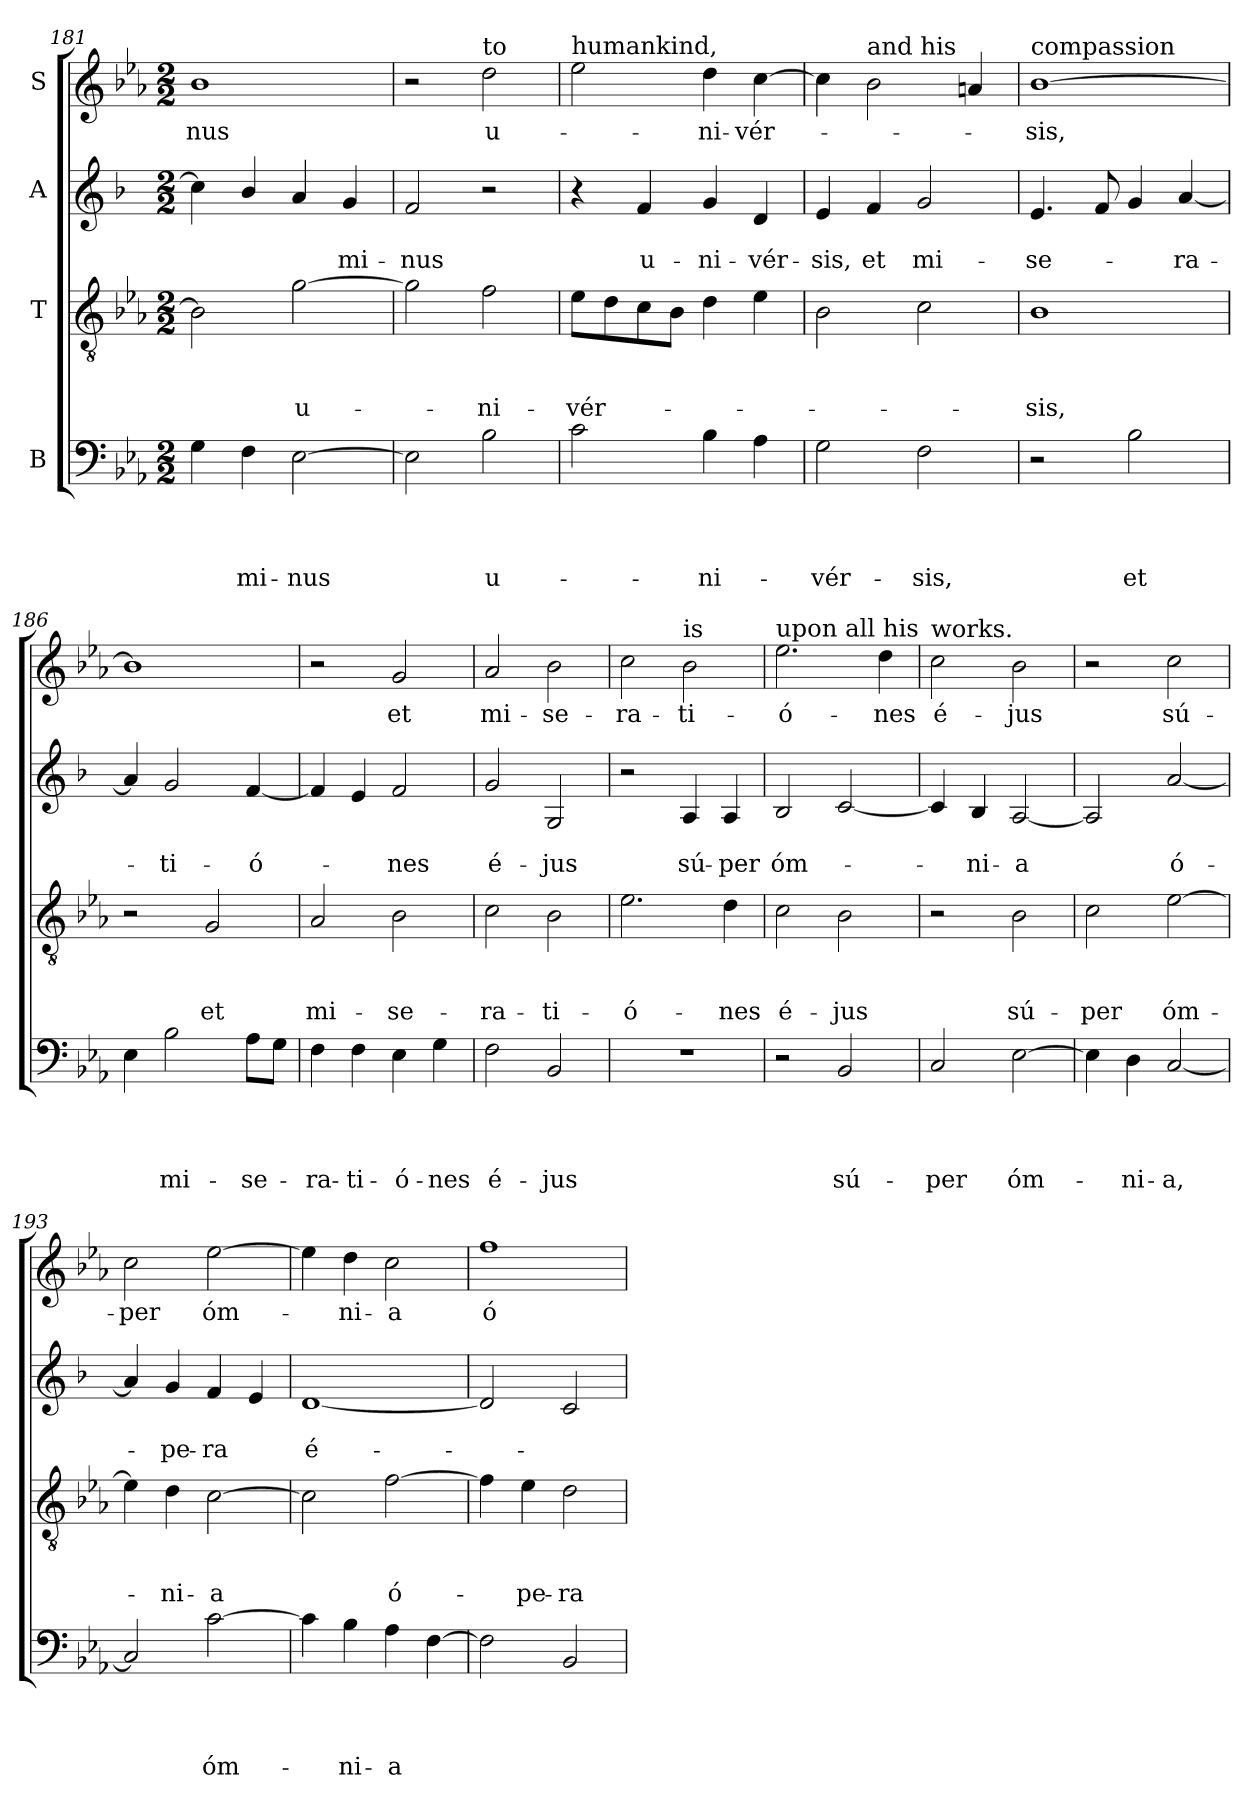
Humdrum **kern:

**kern	**text	**text	**text	**text	**kern	**text	**text	**text	**kern	**text	**text	**kern	**text
*part4	*part4	*part4	*part4	*part4	*part3	*part3	*part3	*part3	*part2	*part2	*part2	*part1	*part1
*staff4	*staff4	*staff4	*staff4	*staff4	*staff3	*staff3	*staff3	*staff3	*staff2	*staff2	*staff2	*staff1	*staff1
*I"B	*	*	*	*	*I"T	*	*	*	*I"A	*	*	*I"S	*
*clefF4	*	*	*	*	*clefGv2	*	*	*	*clefG2	*	*	*clefG2	*
*	*	*	*	*	*	*	*	*	*ITrd1c2	*	*	*	*
*k[b-e-a-]	*	*	*	*	*k[b-e-a-]	*	*	*	*k[b-e-a-]	*	*	*k[b-e-a-]	*
*E-:	*	*	*	*	*E-:	*	*	*	*E-:	*	*	*E-:	*
*M2/2	*	*	*	*	*M2/2	*	*	*	*M2/2	*	*	*M2/2	*
=181	=181	=181	=181	=181	=181	=181	=181	=181	=181	=181	=181	=181	=181
!	!	!	!	!	!	!	!	!	!	!	!	!	!LO:LY:b
4G\	.	.	.	.	2B-\]	.	.	.	4b-\]	.	.	1b-	-nus
!	!	!	!	!LO:LY:b	!	!	!	!	!	!	!	!	!
4F\	.	.	.	-mi-	.	.	.	.	4a-/	.	.	.	.
!	!	!	!	!LO:LY:b	!	!	!	!LO:LY:b	!	!	!	!	!
[2E-\	.	.	.	-nus	[2g\	.	.	u-	4g/	.	.	.	.
!	!	!	!	!	!	!	!	!	!	!	!LO:LY:b	!	!
.	.	.	.	.	.	.	.	.	4f/	.	-mi-	.	.
=182	=182	=182	=182	=182	=182	=182	=182	=182	=182	=182	=182	=182	=182
!	!	!	!	!	!	!	!	!	!	!	!LO:LY:b	!	!
2E-\]	.	.	.	.	2g\]	.	.	.	2e-/	.	-nus	2r	.
!	!	!	!	!	!	!	!	!	!	!	!	!LO:TX:a:t=to	!
!	!	!	!	!LO:LY:b	!	!	!	!LO:LY:b	!	!	!	!	!LO:LY:b
2B-\	.	.	.	u-	2f\	.	.	-ni-	2r	.	.	2dd\	u-
=183	=183	=183	=183	=183	=183	=183	=183	=183	=183	=183	=183	=183	=183
!	!	!	!	!	!	!	!	!	!	!	!	!LO:TX:a:t=humankind,	!
!	!	!	!	!	!	!	!	!LO:LY:b	!	!	!	!	!
2c\	.	.	.	.	8e-\L	.	.	-vér-	4r	.	.	2ee-\	.
.	.	.	.	.	8d\	.	.	.	.	.	.	.	.
!	!	!	!	!	!	!	!	!	!	!	!LO:LY:b	!	!
.	.	.	.	.	8c\	.	.	.	4e-/	.	u-	.	.
.	.	.	.	.	8B-\J	.	.	.	.	.	.	.	.
!	!	!	!	!LO:LY:b	!	!	!	!	!	!	!LO:LY:b	!	!LO:LY:b
4B-\	.	.	.	-ni-	4d\	.	.	.	4f/	.	-ni-	4dd\	-ni-
!	!	!	!	!	!	!	!	!	!	!	!LO:LY:b	!	!LO:LY:b
4A-\	.	.	.	.	4e-\	.	.	.	4c/	.	-vér-	[4cc\	-vér-
=184	=184	=184	=184	=184	=184	=184	=184	=184	=184	=184	=184	=184	=184
!	!	!	!	!LO:LY:b	!	!	!	!	!	!	!LO:LY:b	!	!
2G\	.	.	.	-vér-	2B-\	.	.	.	4d/	.	-sis,	4cc\]	.
!	!	!	!	!	!	!	!	!	!	!	!	!LO:TX:a:t=and his	!
!	!	!	!	!	!	!	!	!	!	!	!LO:LY:b	!	!
.	.	.	.	.	.	.	.	.	4e-/	.	et	2b-\	.
!	!	!	!	!LO:LY:b	!	!	!	!	!	!	!LO:LY:b	!	!
2F\	.	.	.	-sis,	2c\	.	.	.	2f/	.	mi-	.	.
.	.	.	.	.	.	.	.	.	.	.	.	4a/	.
!!LO:PB:g=z
=185	=185	=185	=185	=185	=185	=185	=185	=185	=185	=185	=185	=185	=185
!	!	!	!	!	!	!	!	!	!	!	!	!LO:TX:a:t=compassion	!
!	!	!	!	!	!	!	!	!LO:LY:b	!	!	!LO:LY:b	!	!LO:LY:b
2r	.	.	.	.	1B-	.	.	-sis,	4.d/	.	-se-	[1b-	-sis,
.	.	.	.	.	.	.	.	.	8e-/	.	.	.	.
!	!	!	!	!LO:LY:b	!	!	!	!	!	!	!	!	!
2B-\	.	.	.	et	.	.	.	.	4f/	.	.	.	.
!	!	!	!	!	!	!	!	!	!	!	!LO:LY:b	!	!
.	.	.	.	.	.	.	.	.	[4g/	.	-ra-	.	.
=186	=186	=186	=186	=186	=186	=186	=186	=186	=186	=186	=186	=186	=186
4E-\	.	.	.	.	2r	.	.	.	4g/]	.	.	1b-]	.
!	!	!	!	!LO:LY:b	!	!	!	!	!	!	!LO:LY:b	!	!
2B-\	.	.	.	mi-	.	.	.	.	2f/	.	-ti-	.	.
!	!	!	!	!	!	!	!	!LO:LY:b	!	!	!	!	!
.	.	.	.	.	2G/	.	.	et	.	.	.	.	.
!	!	!	!	!LO:LY:b	!	!	!	!	!	!	!LO:LY:b	!	!
8A-\L	.	.	.	-se-	.	.	.	.	[4e-/	.	-ó-	.	.
8G\J	.	.	.	.	.	.	.	.	.	.	.	.	.
=187	=187	=187	=187	=187	=187	=187	=187	=187	=187	=187	=187	=187	=187
!	!	!	!	!LO:LY:b	!	!	!	!LO:LY:b	!	!	!	!	!
4F\	.	.	.	-ra-	2A-/	.	.	mi-	4e-/]	.	.	2r	.
!	!	!	!	!LO:LY:b	!	!	!	!	!	!	!	!	!
4F\	.	.	.	-ti-	.	.	.	.	4d/	.	.	.	.
!	!	!	!	!LO:LY:b	!	!	!	!LO:LY:b	!	!	!LO:LY:b	!	!LO:LY:b
4E-\	.	.	.	-ó-	2B-\	.	.	-se-	2e-/	.	-nes	2g/	et
!	!	!	!	!LO:LY:b	!	!	!	!	!	!	!	!	!
4G\	.	.	.	-nes	.	.	.	.	.	.	.	.	.
=188	=188	=188	=188	=188	=188	=188	=188	=188	=188	=188	=188	=188	=188
!	!	!	!	!LO:LY:b	!	!	!	!LO:LY:b	!	!	!LO:LY:b	!	!LO:LY:b
2F\	.	.	.	é-	2c\	.	.	-ra-	2f/	.	é-	2a-/	mi-
!	!	!	!	!LO:LY:b	!	!	!	!LO:LY:b	!	!	!LO:LY:b	!	!LO:LY:b
2BB-/	.	.	.	-jus	2B-\	.	.	-ti-	2F/	.	-jus	2b-\	-se-
=189	=189	=189	=189	=189	=189	=189	=189	=189	=189	=189	=189	=189	=189
!	!	!	!	!	!	!	!	!LO:LY:b	!	!	!	!	!LO:LY:b
1r	.	.	.	.	2.e-\	.	.	-ó-	2r	.	.	2cc\	-ra-
!	!	!	!	!	!	!	!	!	!	!	!	!LO:TX:a:t=is	!
!	!	!	!	!	!	!	!	!	!	!	!LO:LY:b	!	!LO:LY:b
.	.	.	.	.	.	.	.	.	4G/	.	sú-	2b-\	-ti-
!	!	!	!	!	!	!	!	!LO:LY:b	!	!	!LO:LY:b	!	!
.	.	.	.	.	4d\	.	.	-nes	4G/	.	-per	.	.
=190	=190	=190	=190	=190	=190	=190	=190	=190	=190	=190	=190	=190	=190
!	!	!	!	!	!	!	!	!	!	!	!	!LO:TX:a:t=upon all his	!
!	!	!	!	!	!	!	!	!LO:LY:b	!	!	!LO:LY:b	!	!LO:LY:b
2r	.	.	.	.	2c\	.	.	é-	2A-/	.	óm-	2.ee-\	-ó-
!	!	!	!	!LO:LY:b	!	!	!	!LO:LY:b	!	!	!	!	!
2BB-/	.	.	.	sú-	2B-\	.	.	-jus	[2B-/	.	.	.	.
!	!	!	!	!	!	!	!	!	!	!	!	!	!LO:LY:b
.	.	.	.	.	.	.	.	.	.	.	.	4dd\	-nes
!!LO:LB:g=z
=191	=191	=191	=191	=191	=191	=191	=191	=191	=191	=191	=191	=191	=191
!	!	!	!	!	!	!	!	!	!	!	!	!LO:TX:a:t=works.	!
!	!	!	!	!LO:LY:b	!	!	!	!	!	!	!	!	!LO:LY:b
2C/	.	.	.	-per	2r	.	.	.	4B-/]	.	.	2cc\	é-
!	!	!	!	!	!	!	!	!	!	!	!LO:LY:b	!	!
.	.	.	.	.	.	.	.	.	4A-/	.	-ni-	.	.
!	!	!	!	!LO:LY:b	!	!	!	!LO:LY:b	!	!	!LO:LY:b	!	!LO:LY:b
[2E-\	.	.	.	óm-	2B-\	.	.	sú-	[2G/	.	-a	2b-\	-jus
=192	=192	=192	=192	=192	=192	=192	=192	=192	=192	=192	=192	=192	=192
!	!	!	!	!	!	!	!	!LO:LY:b	!	!	!	!	!
4E-\]	.	.	.	.	2c\	.	.	-per	2G/]	.	.	2r	.
!	!	!	!	!LO:LY:b	!	!	!	!	!	!	!	!	!
4D\	.	.	.	-ni-	.	.	.	.	.	.	.	.	.
!	!	!	!	!LO:LY:b	!	!	!	!LO:LY:b	!	!	!LO:LY:b	!	!LO:LY:b
[2C/	.	.	.	-a,	[2e-\	.	.	óm-	[2g/	.	ó-	2cc\	sú-
=193	=193	=193	=193	=193	=193	=193	=193	=193	=193	=193	=193	=193	=193
!	!	!	!	!	!	!	!	!	!	!	!	!	!LO:LY:b
2C/]	.	.	.	.	4e-\]	.	.	.	4g/]	.	.	2cc\	-per
!	!	!	!	!	!	!	!	!LO:LY:b	!	!	!LO:LY:b	!	!
.	.	.	.	.	4d\	.	.	-ni-	4f/	.	-pe-	.	.
!	!	!	!	!LO:LY:b	!	!	!	!LO:LY:b	!	!	!LO:LY:b	!	!LO:LY:b
[2c\	.	.	.	óm-	[2c\	.	.	-a	4e-/	.	-ra	[2ee-\	óm-
.	.	.	.	.	.	.	.	.	4d/	.	.	.	.
=194	=194	=194	=194	=194	=194	=194	=194	=194	=194	=194	=194	=194	=194
!	!	!	!	!	!	!	!	!	!	!	!LO:LY:b	!	!
4c\]	.	.	.	.	2c\]	.	.	.	[1c	.	é-	4ee-\]	.
!	!	!	!	!LO:LY:b	!	!	!	!	!	!	!	!	!LO:LY:b
4B-\	.	.	.	-ni-	.	.	.	.	.	.	.	4dd\	-ni-
!	!	!	!	!LO:LY:b	!	!	!	!LO:LY:b	!	!	!	!	!LO:LY:b
4A-\	.	.	.	-a	[2f\	.	.	ó-	.	.	.	2cc\	-a
[4F\	.	.	.	.	.	.	.	.	.	.	.	.	.
=195	=195	=195	=195	=195	=195	=195	=195	=195	=195	=195	=195	=195	=195
!	!	!	!	!	!	!	!	!	!	!	!	!	!LO:LY:b
2F\]	.	.	.	.	4f\]	.	.	.	2c/]	.	.	1ff	ó-
!	!	!	!	!	!	!	!	!LO:LY:b	!	!	!	!	!
.	.	.	.	.	4e-\	.	.	-pe-	.	.	.	.	.
!	!	!	!	!	!	!	!	!LO:LY:b	!	!	!	!	!
2BB-/	.	.	.	.	2d\	.	.	-ra	2B-/	.	.	.	.
=	=	=	=	=	=	=	=	=	=	=	=	=	=
*-	*-	*-	*-	*-	*-	*-	*-	*-	*-	*-	*-	*-	*-
